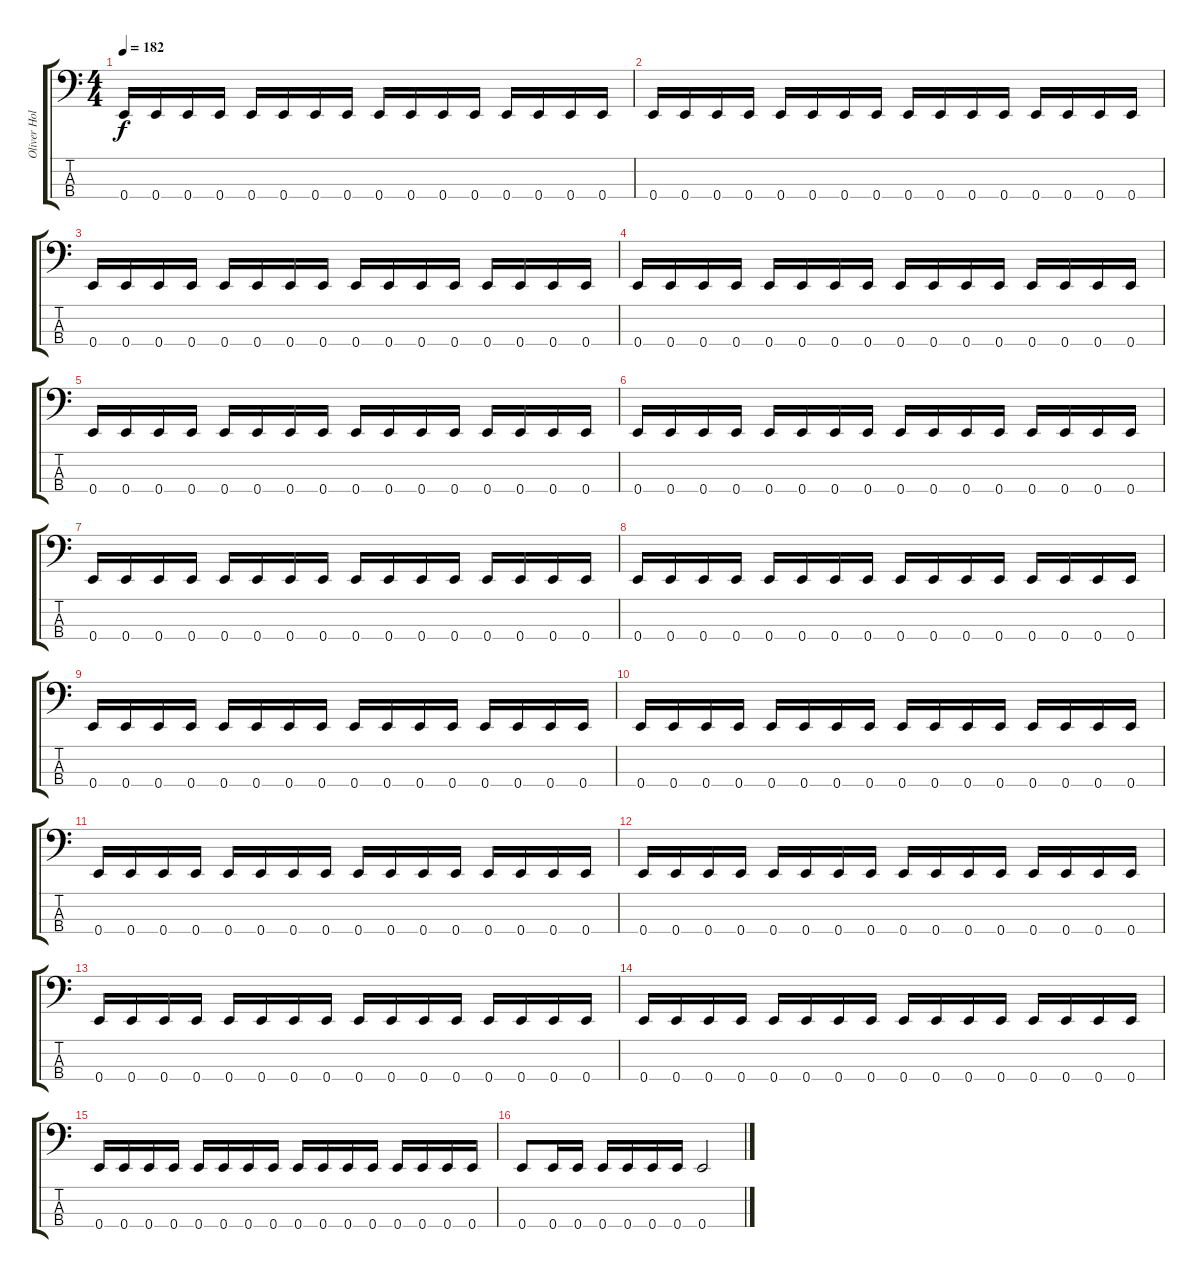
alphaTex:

\track ("Oliver Holzwarth" "Oliver Hol") {instrument electricbassfinger}
\staff {score tabs}
\tuning (G2 D2 A1 E1) {hide}
\ts (4 4)
\tempo 182
\clef f4
\ks c
0.4.16{dy f} 0.4.16 0.4.16 0.4.16 0.4.16 0.4.16 0.4.16 0.4.16 0.4.16 0.4.16 0.4.16 0.4.16 0.4.16 0.4.16 0.4.16 0.4.16 |
0.4.16 0.4.16 0.4.16 0.4.16 0.4.16 0.4.16 0.4.16 0.4.16 0.4.16 0.4.16 0.4.16 0.4.16 0.4.16 0.4.16 0.4.16 0.4.16 |
0.4.16 0.4.16 0.4.16 0.4.16 0.4.16 0.4.16 0.4.16 0.4.16 0.4.16 0.4.16 0.4.16 0.4.16 0.4.16 0.4.16 0.4.16 0.4.16 |
0.4.16 0.4.16 0.4.16 0.4.16 0.4.16 0.4.16 0.4.16 0.4.16 0.4.16 0.4.16 0.4.16 0.4.16 0.4.16 0.4.16 0.4.16 0.4.16 |
0.4.16 0.4.16 0.4.16 0.4.16 0.4.16 0.4.16 0.4.16 0.4.16 0.4.16 0.4.16 0.4.16 0.4.16 0.4.16 0.4.16 0.4.16 0.4.16 |
0.4.16 0.4.16 0.4.16 0.4.16 0.4.16 0.4.16 0.4.16 0.4.16 0.4.16 0.4.16 0.4.16 0.4.16 0.4.16 0.4.16 0.4.16 0.4.16 |
0.4.16 0.4.16 0.4.16 0.4.16 0.4.16 0.4.16 0.4.16 0.4.16 0.4.16 0.4.16 0.4.16 0.4.16 0.4.16 0.4.16 0.4.16 0.4.16 |
0.4.16 0.4.16 0.4.16 0.4.16 0.4.16 0.4.16 0.4.16 0.4.16 0.4.16 0.4.16 0.4.16 0.4.16 0.4.16 0.4.16 0.4.16 0.4.16 |
0.4.16 0.4.16 0.4.16 0.4.16 0.4.16 0.4.16 0.4.16 0.4.16 0.4.16 0.4.16 0.4.16 0.4.16 0.4.16 0.4.16 0.4.16 0.4.16 |
0.4.16 0.4.16 0.4.16 0.4.16 0.4.16 0.4.16 0.4.16 0.4.16 0.4.16 0.4.16 0.4.16 0.4.16 0.4.16 0.4.16 0.4.16 0.4.16 |
0.4.16 0.4.16 0.4.16 0.4.16 0.4.16 0.4.16 0.4.16 0.4.16 0.4.16 0.4.16 0.4.16 0.4.16 0.4.16 0.4.16 0.4.16 0.4.16 |
0.4.16 0.4.16 0.4.16 0.4.16 0.4.16 0.4.16 0.4.16 0.4.16 0.4.16 0.4.16 0.4.16 0.4.16 0.4.16 0.4.16 0.4.16 0.4.16 |
0.4.16 0.4.16 0.4.16 0.4.16 0.4.16 0.4.16 0.4.16 0.4.16 0.4.16 0.4.16 0.4.16 0.4.16 0.4.16 0.4.16 0.4.16 0.4.16 |
0.4.16 0.4.16 0.4.16 0.4.16 0.4.16 0.4.16 0.4.16 0.4.16 0.4.16 0.4.16 0.4.16 0.4.16 0.4.16 0.4.16 0.4.16 0.4.16 |
0.4.16 0.4.16 0.4.16 0.4.16 0.4.16 0.4.16 0.4.16 0.4.16 0.4.16 0.4.16 0.4.16 0.4.16 0.4.16 0.4.16 0.4.16 0.4.16 |
0.4.8 0.4.16 0.4.16 0.4.16 0.4.16 0.4.16 0.4.16 0.4.2
